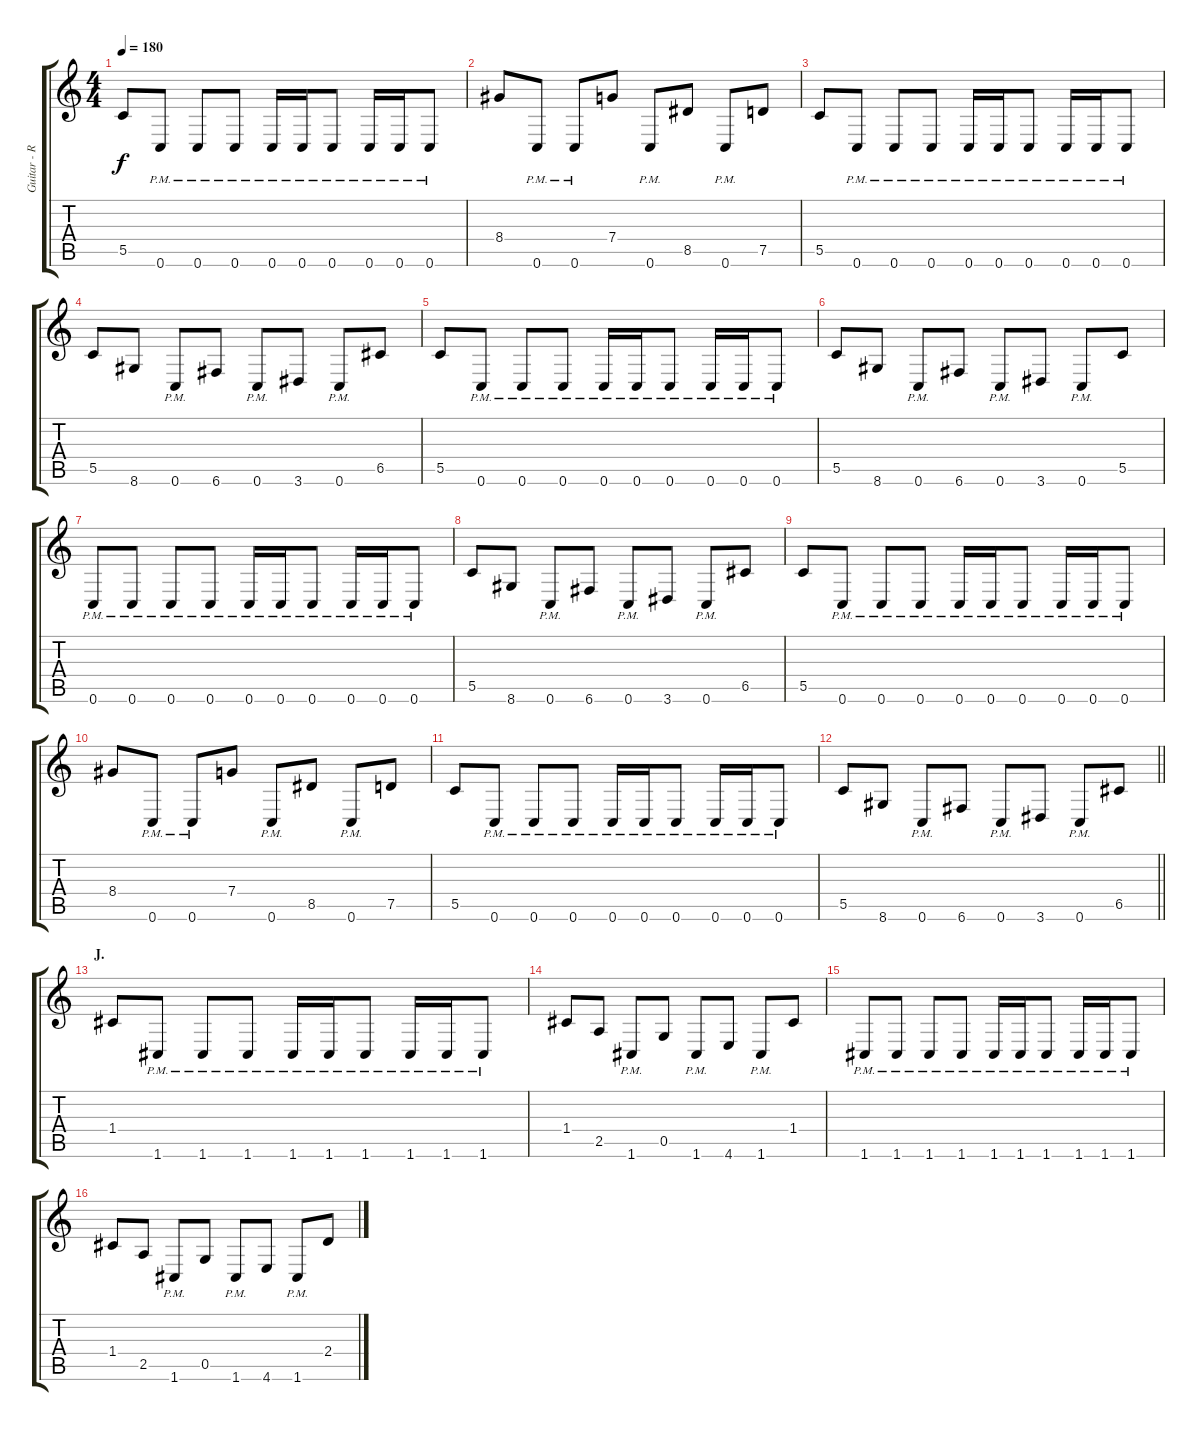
\track ("Guitar - Right" "Guitar - R") {instrument distortionguitar}
\staff {score tabs}
\tuning (D4 A3 F3 C3 G2 C2) {hide}
\ts (4 4)
\tempo 180
\clef g2
\ks c
5.5.8{dy f} 0.6{pm}.8 0.6{pm}.8 0.6{pm}.8 0.6{pm}.16 0.6{pm}.16 0.6{pm}.8 0.6{pm}.16 0.6{pm}.16 0.6{pm}.8 |
8.4.8 0.6{pm}.8 0.6{pm}.8 7.4.8 0.6{pm}.8 8.5.8 0.6{pm}.8 7.5.8 |
5.5.8 0.6{pm}.8 0.6{pm}.8 0.6{pm}.8 0.6{pm}.16 0.6{pm}.16 0.6{pm}.8 0.6{pm}.16 0.6{pm}.16 0.6{pm}.8 |
5.5.8 8.6.8 0.6{pm}.8 6.6.8 0.6{pm}.8 3.6.8 0.6{pm}.8 6.5.8 |
5.5.8 0.6{pm}.8 0.6{pm}.8 0.6{pm}.8 0.6{pm}.16 0.6{pm}.16 0.6{pm}.8 0.6{pm}.16 0.6{pm}.16 0.6{pm}.8 |
5.5.8 8.6.8 0.6{pm}.8 6.6.8 0.6{pm}.8 3.6.8 0.6{pm}.8 5.5.8 |
0.6{pm}.8 0.6{pm}.8 0.6{pm}.8 0.6{pm}.8 0.6{pm}.16 0.6{pm}.16 0.6{pm}.8 0.6{pm}.16 0.6{pm}.16 0.6{pm}.8 |
5.5.8 8.6.8 0.6{pm}.8 6.6.8 0.6{pm}.8 3.6.8 0.6{pm}.8 6.5.8 |
5.5.8 0.6{pm}.8 0.6{pm}.8 0.6{pm}.8 0.6{pm}.16 0.6{pm}.16 0.6{pm}.8 0.6{pm}.16 0.6{pm}.16 0.6{pm}.8 |
8.4.8 0.6{pm}.8 0.6{pm}.8 7.4.8 0.6{pm}.8 8.5.8 0.6{pm}.8 7.5.8 |
5.5.8 0.6{pm}.8 0.6{pm}.8 0.6{pm}.8 0.6{pm}.16 0.6{pm}.16 0.6{pm}.8 0.6{pm}.16 0.6{pm}.16 0.6{pm}.8 |
\barLineRight lightlight
5.5.8 8.6.8 0.6{pm}.8 6.6.8 0.6{pm}.8 3.6.8 0.6{pm}.8 6.5.8 |
\section ("" "J.")
1.4.8 1.6{pm}.8 1.6{pm}.8 1.6{pm}.8 1.6{pm}.16 1.6{pm}.16 1.6{pm}.8 1.6{pm}.16 1.6{pm}.16 1.6{pm}.8 |
1.4.8 2.5.8 1.6{pm}.8 0.5.8 1.6{pm}.8 4.6.8 1.6{pm}.8 1.4.8 |
1.6{pm}.8 1.6{pm}.8 1.6{pm}.8 1.6{pm}.8 1.6{pm}.16 1.6{pm}.16 1.6{pm}.8 1.6{pm}.16 1.6{pm}.16 1.6{pm}.8 |
1.4.8 2.5.8 1.6{pm}.8 0.5.8 1.6{pm}.8 4.6.8 1.6{pm}.8 2.4.8
